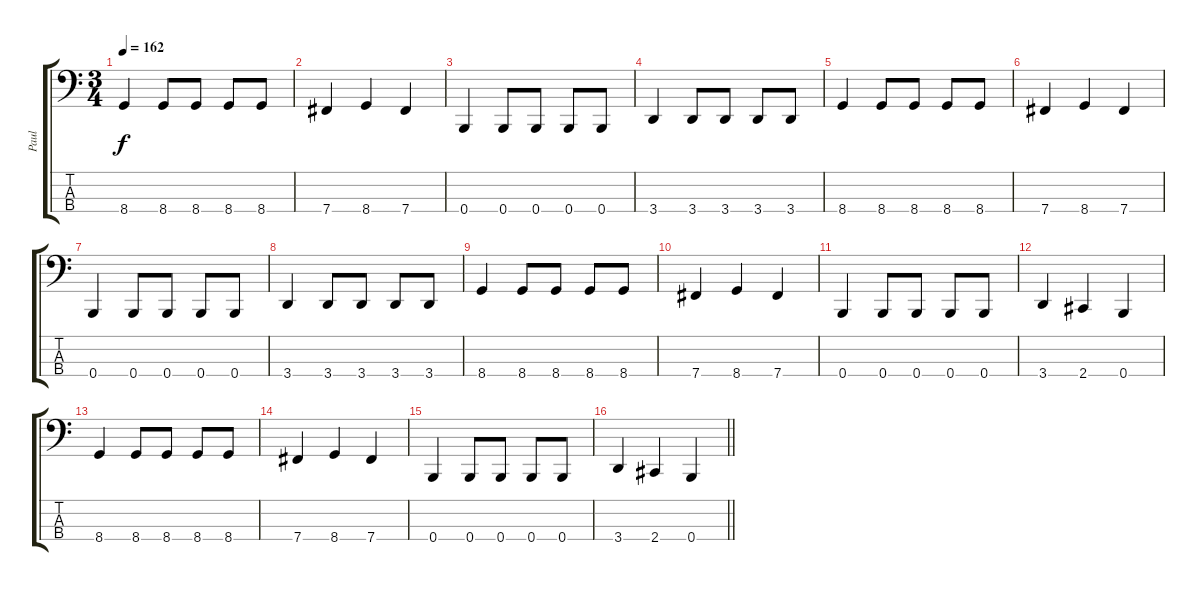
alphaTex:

\track ("Paul" "Paul") {instrument electricbasspick}
\staff {score tabs}
\tuning (E2 B1 Gb1 B0) {hide}
\ts (3 4)
\tempo 162
\clef f4
\ks c
8.4.4{dy f} 8.4.8 8.4.8 8.4.8 8.4.8 |
7.4.4 8.4.4 7.4.4 |
0.4.4 0.4.8 0.4.8 0.4.8 0.4.8 |
3.4.4 3.4.8 3.4.8 3.4.8 3.4.8 |
8.4.4 8.4.8 8.4.8 8.4.8 8.4.8 |
7.4.4 8.4.4 7.4.4 |
0.4.4 0.4.8 0.4.8 0.4.8 0.4.8 |
3.4.4 3.4.8 3.4.8 3.4.8 3.4.8 |
8.4.4 8.4.8 8.4.8 8.4.8 8.4.8 |
7.4.4 8.4.4 7.4.4 |
0.4.4 0.4.8 0.4.8 0.4.8 0.4.8 |
3.4.4 2.4.4 0.4.4 |
8.4.4 8.4.8 8.4.8 8.4.8 8.4.8 |
7.4.4 8.4.4 7.4.4 |
0.4.4 0.4.8 0.4.8 0.4.8 0.4.8 |
\barLineRight lightlight
3.4.4 2.4.4 0.4.4
